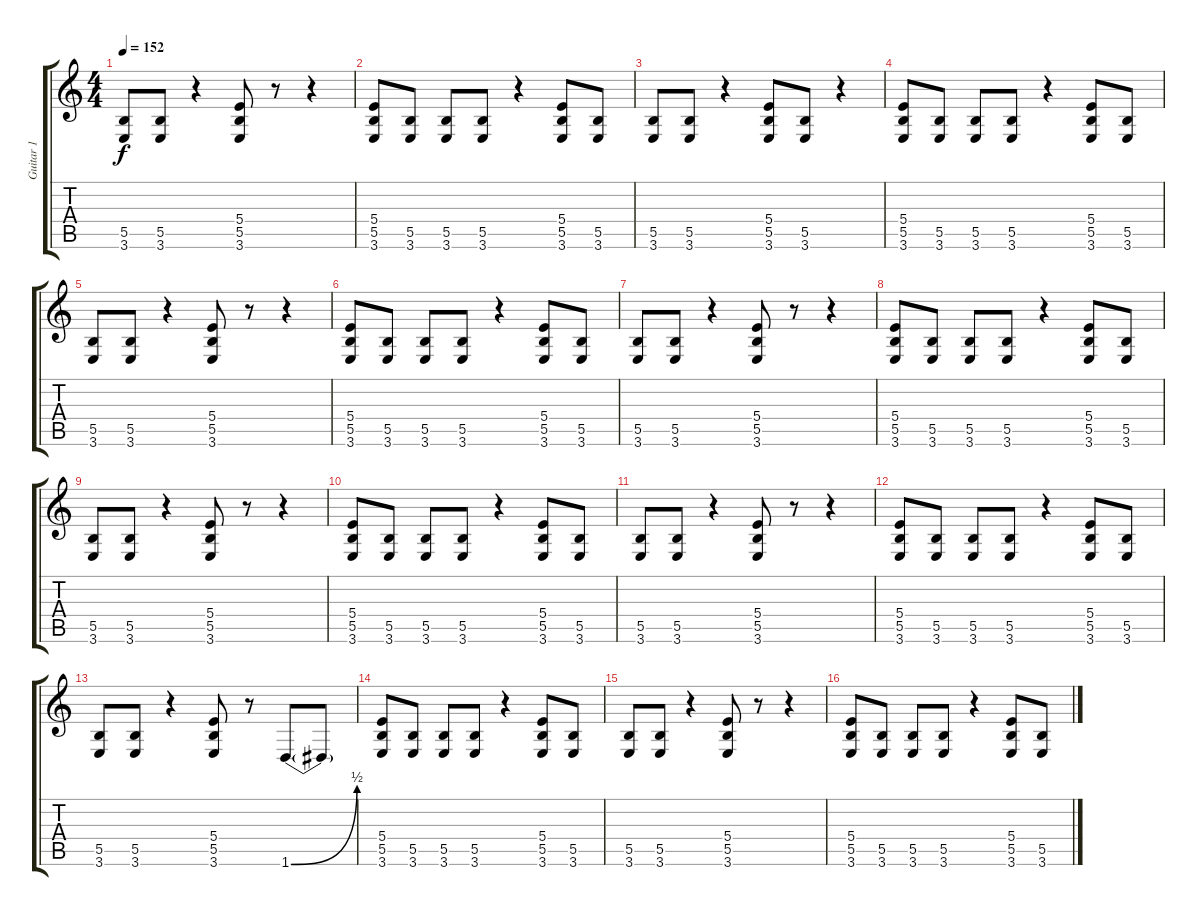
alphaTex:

\track ("Guitar 1" "Guitar 1") {instrument overdrivenguitar}
\staff {score tabs}
\tuning (Db4 Ab3 E3 B2 Gb2 Db2) {hide}
\ts (4 4)
\tempo 152
\clef g2
\ks c
(5.5 3.6).8{dy f} (5.5 3.6).8 r.4 (5.4 5.5 3.6).8 r.8 r.4 |
(5.4 5.5 3.6).8 (5.5 3.6).8 (5.5 3.6).8 (5.5 3.6).8 r.4 (5.4 5.5 3.6).8 (5.5 3.6).8 |
(5.5 3.6).8 (5.5 3.6).8 r.4 (5.4 5.5 3.6).8 (5.5 3.6).8 r.4 |
(5.4 5.5 3.6).8 (5.5 3.6).8 (5.5 3.6).8 (5.5 3.6).8 r.4 (5.4 5.5 3.6).8 (5.5 3.6).8 |
(5.5 3.6).8 (5.5 3.6).8 r.4 (5.4 5.5 3.6).8 r.8 r.4 |
(5.4 5.5 3.6).8 (5.5 3.6).8 (5.5 3.6).8 (5.5 3.6).8 r.4 (5.4 5.5 3.6).8 (5.5 3.6).8 |
(5.5 3.6).8 (5.5 3.6).8 r.4 (5.4 5.5 3.6).8 r.8 r.4 |
(5.4 5.5 3.6).8 (5.5 3.6).8 (5.5 3.6).8 (5.5 3.6).8 r.4 (5.4 5.5 3.6).8 (5.5 3.6).8 |
(5.5 3.6).8 (5.5 3.6).8 r.4 (5.4 5.5 3.6).8 r.8 r.4 |
(5.4 5.5 3.6).8 (5.5 3.6).8 (5.5 3.6).8 (5.5 3.6).8 r.4 (5.4 5.5 3.6).8 (5.5 3.6).8 |
(5.5 3.6).8 (5.5 3.6).8 r.4 (5.4 5.5 3.6).8 r.8 r.4 |
(5.4 5.5 3.6).8 (5.5 3.6).8 (5.5 3.6).8 (5.5 3.6).8 r.4 (5.4 5.5 3.6).8 (5.5 3.6).8 |
(5.5 3.6).8 (5.5 3.6).8 r.4 (5.4 5.5 3.6).8 r.8 1.6{be (bend 0 0 60 2)}.8 1.6{t}.8 |
(5.4 5.5 3.6).8 (5.5 3.6).8 (5.5 3.6).8 (5.5 3.6).8 r.4 (5.4 5.5 3.6).8 (5.5 3.6).8 |
(5.5 3.6).8 (5.5 3.6).8 r.4 (5.4 5.5 3.6).8 r.8 r.4 |
(5.4 5.5 3.6).8 (5.5 3.6).8 (5.5 3.6).8 (5.5 3.6).8 r.4 (5.4 5.5 3.6).8 (5.5 3.6).8
